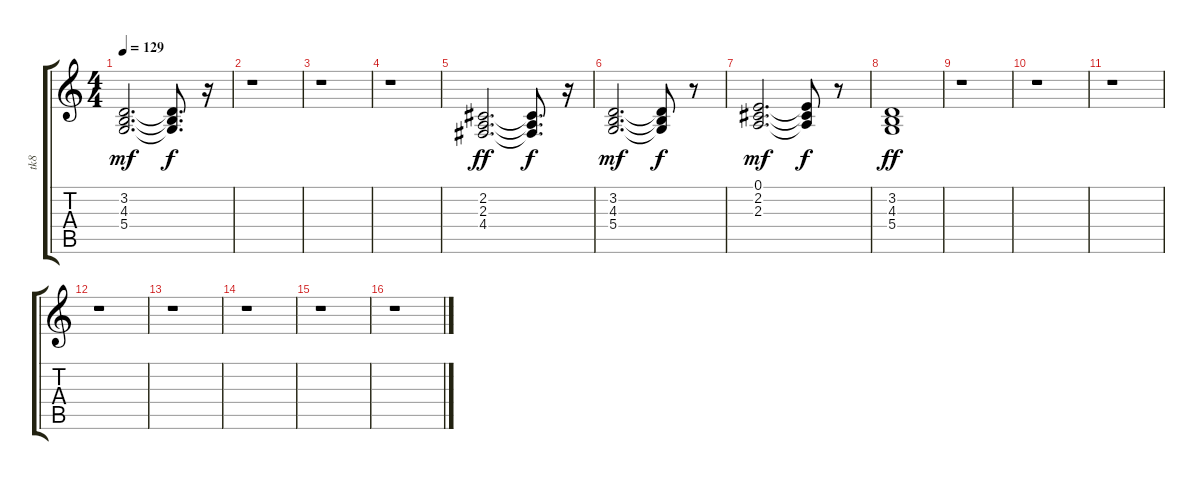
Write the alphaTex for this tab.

\track ("tk8" "tk8") {instrument fx6goblins}
\staff {score tabs}
\tuning (E4 B3 G3 D3 A2 E2) {hide}
\ts (4 4)
\tempo 129
\clef g2
\ks c
(3.2 4.3 5.4).2{d dy mf} (3.2{t} 4.3{t} 5.4{t}).8{d dy f} r.16 |
r.1 |
r.1 |
r.1 |
(2.2 2.3 4.4).2{d dy ff} (2.2{t} 2.3{t} 4.4{t}).8{d dy f} r.16 |
(3.2 4.3 5.4).2{d dy mf} (3.2{t} 4.3{t} 5.4{t}).8{dy f} r.8 |
(0.1 2.2 2.3).2{d dy mf} (0.1{t} 2.2{t} 2.3{t}).8{dy f} r.8 |
(3.2 4.3 5.4).1{dy ff} |
r.1 |
r.1 |
r.1 |
r.1 |
r.1 |
r.1 |
r.1 |
r.1
